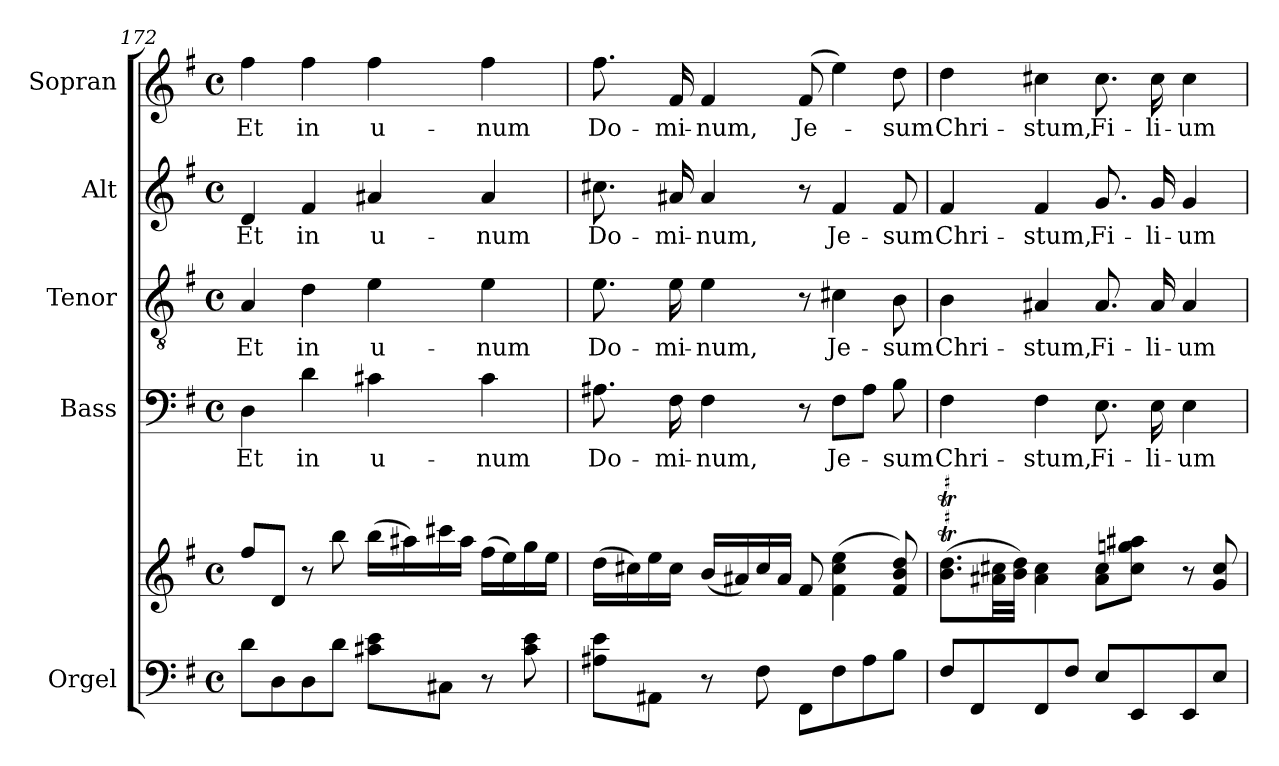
**kern	**kern	**kern	**text	**kern	**text	**kern	**text	**kern	**text
*part5	*part5	*part4	*part4	*part3	*part3	*part2	*part2	*part1	*part1
*staff6	*staff5	*staff4	*staff4	*staff3	*staff3	*staff2	*staff2	*staff1	*staff1
*I"Orgel	*	*I"Bass	*	*I"Tenor	*	*I"Alt	*	*I"Sopran	*
*I'Org.	*	*I'B.	*	*I'T.	*	*I'A.	*	*I'S.	*
*clefF4	*clefG2	*clefF4	*	*clefGv2	*	*clefG2	*	*clefG2	*
*k[f#]	*k[f#]	*k[f#]	*	*k[f#]	*	*k[f#]	*	*k[f#]	*
*G:	*G:	*G:	*	*G:	*	*G:	*	*G:	*
*M4/4	*M4/4	*M4/4	*	*M4/4	*	*M4/4	*	*M4/4	*
*met(c)	*met(c)	*met(c)	*	*met(c)	*	*met(c)	*	*met(c)	*
=172	=172	=172	=172	=172	=172	=172	=172	=172	=172
!	!	!	!LO:LY:b	!	!LO:LY:b	!	!LO:LY:b	!	!LO:LY:b
8d\L	8ff#/L	4D\	Et	4A/	Et	4d/	Et	4ff#\	Et
8D\	8d/J	.	.	.	.	.	.	.	.
!	!	!	!LO:LY:b	!	!LO:LY:b	!	!LO:LY:b	!	!LO:LY:b
8D\	8r	4d\	in	4d\	in	4f#/	in	4ff#\	in
8d\J	8bb\	.	.	.	.	.	.	.	.
!	!	!	!LO:LY:b	!	!LO:LY:b	!	!LO:LY:b	!	!LO:LY:b
8c#X\ 8e\L	(>16bb\LL	4c#X\	u-	4e\	u-	4a#X/	u-	4ff#\	u-
.	16aa#X\)	.	.	.	.	.	.	.	.
8C#X\J	16ccc#X\	.	.	.	.	.	.	.	.
.	16aa#\JJ	.	.	.	.	.	.	.	.
!	!	!	!LO:LY:b	!	!LO:LY:b	!	!LO:LY:b	!	!LO:LY:b
8r	(>16ff#\LL	4c#\	-num	4e\	-num	4a#/	-num	4ff#\	-num
.	16ee\)	.	.	.	.	.	.	.	.
8c#\ 8e\	16gg\	.	.	.	.	.	.	.	.
.	16ee\JJ	.	.	.	.	.	.	.	.
!!LO:LB:g=z
=173	=173	=173	=173	=173	=173	=173	=173	=173	=173
!	!	!	!LO:LY:b	!	!LO:LY:b	!	!LO:LY:b	!	!LO:LY:b
8A#X\ 8e\L	(>16dd\LL	8.A#X\	Do-	8.e\	Do-	8.cc#X\	Do-	8.ff#\	Do-
.	16cc#X\)	.	.	.	.	.	.	.	.
8AA#X\J	16ee\	.	.	.	.	.	.	.	.
!	!	!	!LO:LY:b	!	!LO:LY:b	!	!LO:LY:b	!	!LO:LY:b
.	16cc#\JJ	16F#\	-mi-	16e\	-mi-	16a#X/	-mi-	16f#/	-mi-
!	!	!	!LO:LY:b	!	!LO:LY:b	!	!LO:LY:b	!	!LO:LY:b
8r	(<16b/LL	4F#\	-num,	4e\	-num,	4a#/	-num,	4f#/	-num,
.	16a#X/)	.	.	.	.	.	.	.	.
8F#\	16cc#/	.	.	.	.	.	.	.	.
.	16a#/JJ	.	.	.	.	.	.	.	.
!	!	!	!	!	!	!	!	!	!LO:LY:b
8FF#\L	8f#/	8r	.	8r	.	8r	.	(8f#/	Je-
!	!	!	!LO:LY:b	!	!LO:LY:b	!	!LO:LY:b	!	!
8F#\	(>4f#\ 4cc#\ 4ee\	8F#\L	Je-	4c#X\	Je-	4f#/	Je-	4ee\)	.
8A#\	.	8A#\J	.	.	.	.	.	.	.
!	!	!	!LO:LY:b	!	!LO:LY:b	!	!LO:LY:b	!	!LO:LY:b
8B\J	8f#/ 8b/ 8dd/)	8B\	-sum	8B\	-sum	8f#/	-sum	8dd\	-sum
=174	=174	=174	=174	=174	=174	=174	=174	=174	=174
!	!	!	!LO:LY:b	!	!LO:LY:b	!	!LO:LY:b	!	!LO:LY:b
8F#/L	(>8.b\T 8.dd\TL	4F#\	Chri-	4B\	Chri-	4f#/	Chri-	4dd\	Chri-
8FF#/	.	.	.	.	.	.	.	.	.
.	32a#X\ 32cc#X\LL	.	.	.	.	.	.	.	.
.	32b\ 32dd\JJJ)	.	.	.	.	.	.	.	.
!	!	!	!LO:LY:b	!	!LO:LY:b	!	!LO:LY:b	!	!LO:LY:b
8FF#/	4a#\ 4cc#\	4F#\	-stum,	4A#X/	-stum,	4f#/	-stum,	4cc#X\	-stum,
8F#/J	.	.	.	.	.	.	.	.	.
!	!	!	!LO:LY:b	!	!LO:LY:b	!	!LO:LY:b	!	!LO:LY:b
8E/L	8a#\ 8cc#\L	8.E\	Fi-	8.A#/	Fi-	8.g/	Fi-	8.cc#\	Fi-
8EE/	8cc#\ 8ggn\ 8aa#X\J	.	.	.	.	.	.	.	.
!	!	!	!LO:LY:b	!	!LO:LY:b	!	!LO:LY:b	!	!LO:LY:b
.	.	16E\	-li-	16A#/	-li-	16g/	-li-	16cc#\	-li-
!	!	!	!LO:LY:b	!	!LO:LY:b	!	!LO:LY:b	!	!LO:LY:b
8EE/	8r	4E\	-um	4A#/	-um	4g/	-um	4cc#\	-um
8E/J	8g/ 8cc#/	.	.	.	.	.	.	.	.
=	=	=	=	=	=	=	=	=	=
*-	*-	*-	*-	*-	*-	*-	*-	*-	*-
